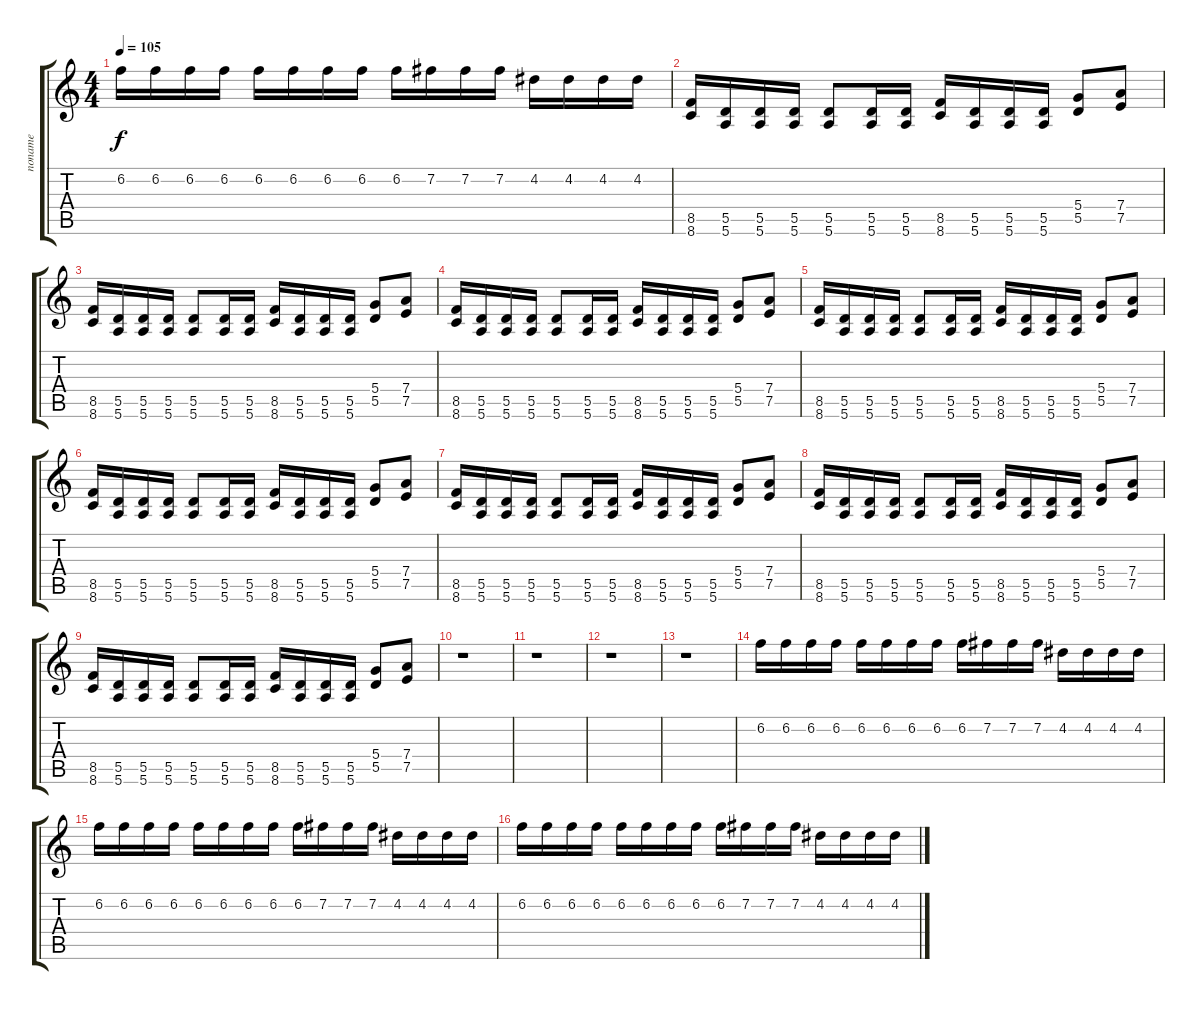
\track ("noname" "noname") {instrument distortionguitar}
\staff {score tabs}
\tuning (E4 B3 G3 D3 A2 E2) {hide}
\ts (4 4)
\tempo 105
\clef g2
\ks c
6.2.16{dy f} 6.2.16 6.2.16 6.2.16 6.2.16 6.2.16 6.2.16 6.2.16 6.2.16 7.2.16 7.2.16 7.2.16 4.2.16 4.2.16 4.2.16 4.2.16 |
(8.5 8.6).16 (5.5 5.6).16 (5.5 5.6).16 (5.5 5.6).16 (5.5 5.6).8 (5.5 5.6).16 (5.5 5.6).16 (8.5 8.6).16 (5.5 5.6).16 (5.5 5.6).16 (5.5 5.6).16 (5.4 5.5).8 (7.4 7.5).8 |
(8.5 8.6).16 (5.5 5.6).16 (5.5 5.6).16 (5.5 5.6).16 (5.5 5.6).8 (5.5 5.6).16 (5.5 5.6).16 (8.5 8.6).16 (5.5 5.6).16 (5.5 5.6).16 (5.5 5.6).16 (5.4 5.5).8 (7.4 7.5).8 |
(8.5 8.6).16 (5.5 5.6).16 (5.5 5.6).16 (5.5 5.6).16 (5.5 5.6).8 (5.5 5.6).16 (5.5 5.6).16 (8.5 8.6).16 (5.5 5.6).16 (5.5 5.6).16 (5.5 5.6).16 (5.4 5.5).8 (7.4 7.5).8 |
(8.5 8.6).16 (5.5 5.6).16 (5.5 5.6).16 (5.5 5.6).16 (5.5 5.6).8 (5.5 5.6).16 (5.5 5.6).16 (8.5 8.6).16 (5.5 5.6).16 (5.5 5.6).16 (5.5 5.6).16 (5.4 5.5).8 (7.4 7.5).8 |
(8.5 8.6).16 (5.5 5.6).16 (5.5 5.6).16 (5.5 5.6).16 (5.5 5.6).8 (5.5 5.6).16 (5.5 5.6).16 (8.5 8.6).16 (5.5 5.6).16 (5.5 5.6).16 (5.5 5.6).16 (5.4 5.5).8 (7.4 7.5).8 |
(8.5 8.6).16 (5.5 5.6).16 (5.5 5.6).16 (5.5 5.6).16 (5.5 5.6).8 (5.5 5.6).16 (5.5 5.6).16 (8.5 8.6).16 (5.5 5.6).16 (5.5 5.6).16 (5.5 5.6).16 (5.4 5.5).8 (7.4 7.5).8 |
(8.5 8.6).16 (5.5 5.6).16 (5.5 5.6).16 (5.5 5.6).16 (5.5 5.6).8 (5.5 5.6).16 (5.5 5.6).16 (8.5 8.6).16 (5.5 5.6).16 (5.5 5.6).16 (5.5 5.6).16 (5.4 5.5).8 (7.4 7.5).8 |
(8.5 8.6).16 (5.5 5.6).16 (5.5 5.6).16 (5.5 5.6).16 (5.5 5.6).8 (5.5 5.6).16 (5.5 5.6).16 (8.5 8.6).16 (5.5 5.6).16 (5.5 5.6).16 (5.5 5.6).16 (5.4 5.5).8 (7.4 7.5).8 |
r.1 |
r.1 |
r.1 |
r.1 |
6.2.16 6.2.16 6.2.16 6.2.16 6.2.16 6.2.16 6.2.16 6.2.16 6.2.16 7.2.16 7.2.16 7.2.16 4.2.16 4.2.16 4.2.16 4.2.16 |
6.2.16 6.2.16 6.2.16 6.2.16 6.2.16 6.2.16 6.2.16 6.2.16 6.2.16 7.2.16 7.2.16 7.2.16 4.2.16 4.2.16 4.2.16 4.2.16 |
6.2.16 6.2.16 6.2.16 6.2.16 6.2.16 6.2.16 6.2.16 6.2.16 6.2.16 7.2.16 7.2.16 7.2.16 4.2.16 4.2.16 4.2.16 4.2.16
